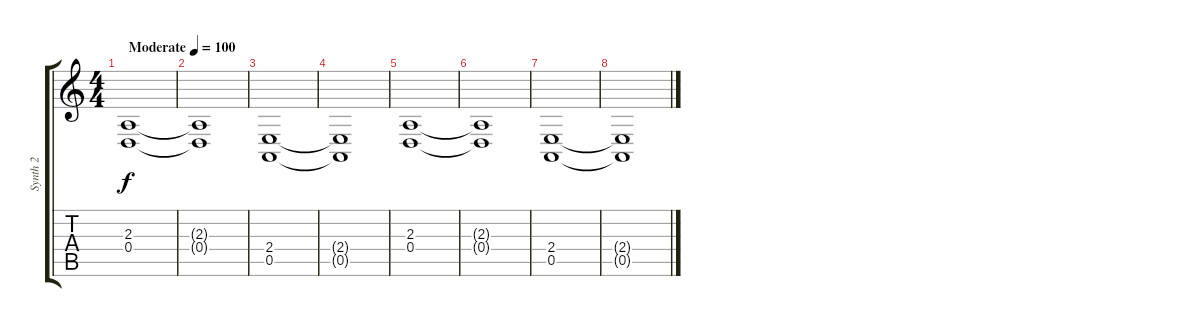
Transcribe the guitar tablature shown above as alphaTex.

\track ("Synth 2" "Synth 2") {instrument pad4choir}
\staff {score tabs}
\tuning (E4 B3 G3 D3 A2 E2) {hide}
\ts (4 4)
\tempo (100 "Moderate")
\clef g2
\ks c
(2.3 0.4).1{dy f instrument pad4choir} |
(2.3{t} 0.4{t}).1 |
(2.4 0.5).1 |
(2.4{t} 0.5{t}).1 |
(2.3 0.4).1 |
(2.3{t} 0.4{t}).1 |
(2.4 0.5).1 |
(2.4{t} 0.5{t}).1
